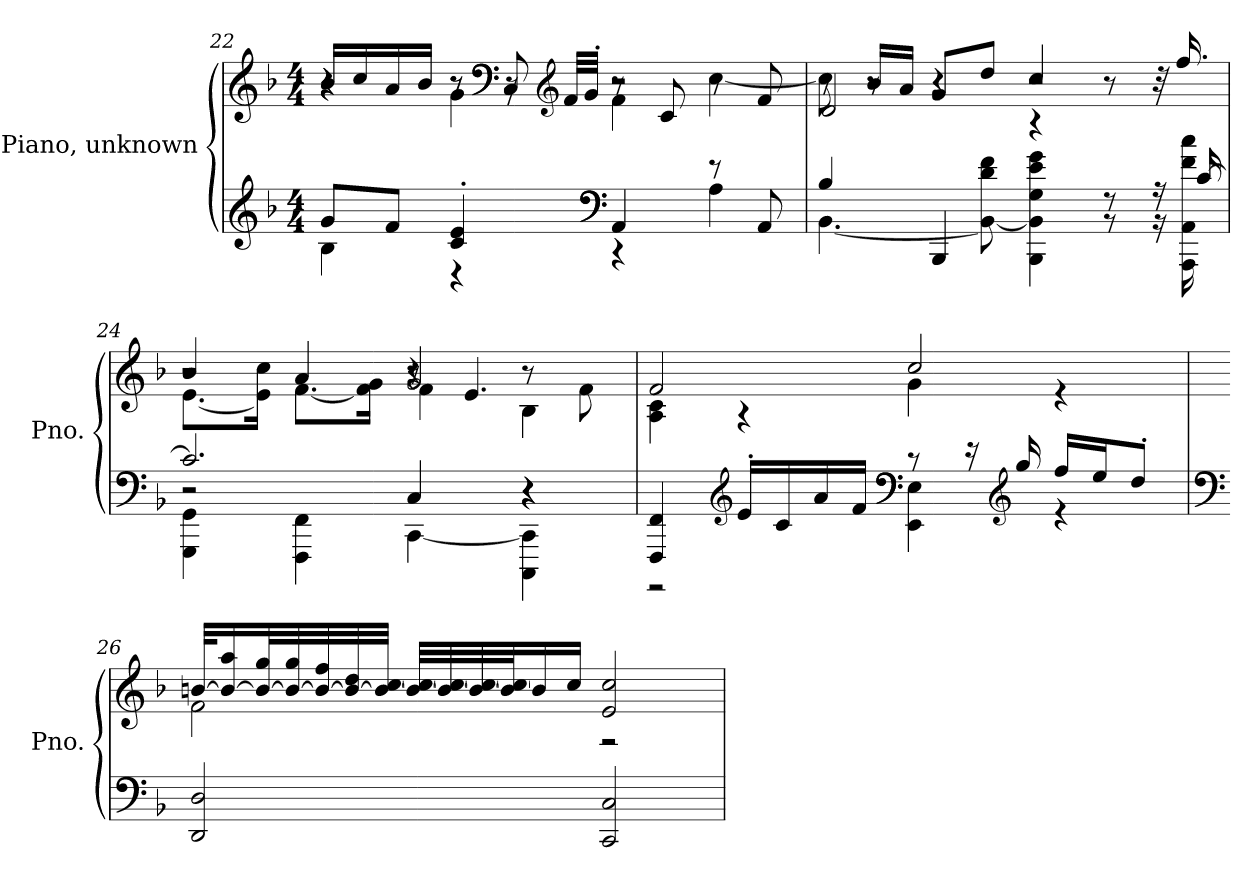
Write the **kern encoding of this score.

**kern	**kern
*part1	*part1
*staff2	*staff1
*I"Piano, unknown	*
*I'Pno.	*
!!LO:LB:g=z
*clefG2	*clefG2
*k[b-]	*k[b-]
*M4/4	*M4/4
=22	=22
*^	*^
*	*	*	*^
8g/L	4B-\	16b-/LL	4r	4r
.	.	16cc/	.	.
8f/J	.	16a/	.	.
.	.	16b-/JJ	.	.
4c/' 4e/'	4r	8r	4g\	8r
*	*	*clefF4	*	*
.	.	16r	.	8C/
*	*	*clefG2	*	*
.	.	32f/LLL	.	.
.	.	32g'/JJJ	.	.
*clefF4	*	*	*	*
4AA/	4r	8r	4f\	2r
.	.	8c/	.	.
8r	4A\	8r	[4cc\	.
8AA/	.	8f/	.	.
=23	=23	=23	=23	=23
4B-/	[4.BB-\	8r	8cc\]	2d/
.	.	16b-/LL	8r	.
.	.	16a/JJ	.	.
4BBB-/	.	8g/L	4r	.
.	8BB-\_ 8d\ 8f\	8dd/J	.	.
4r	4BBB-\ 4BB-\] 4G\ 4e\ 4g\	4cc/	2r	2r
8r	8r	8r	.	.
16r	16r	32r	.	.
.	.	16.ff/	.	.
[16c/	16AAA\ 16AA\ 16f\ 16cc\	.	.	.
=24	=24	=24	=24	=24
*	*^	*	*	*^
2.c/]	4GGG\ 4GG\	2r	4b-/	[8.e\L	2r	2r
.	.	.	.	16e\] 16cc\Jk	.	.
.	4FFF\ 4FF\	.	4a/	[8.f\L	.	.
.	.	.	.	16f\] 16g\Jk	.	.
.	[4CC\	4C/	2g/	4f\	8r	4r
.	.	.	.	.	4.e/	.
4r	4CCC\ 4CC\]	4r	.	8r	.	4B-\
.	.	.	.	8f\	.	.
*	*v	*v	*	*	*	*
*	*	*	*v	*v	*v
!!LO:LB:g=z
=25	=25	=25	=25
4FFF/ 4FF/	2r	2f/	4A\ 4c\
*clefG2	*	*	*
16e'/LL	.	.	4r
16c/	.	.	.
16a/	.	.	.
16f/JJ	.	.	.
*clefF4	*	*	*
8r	4EE\ 4E\	2cc/	4g\
16r	.	.	.
*clefG2	*	*	*
16gg/	.	.	.
16ff/LL	4r	.	4r
16ee/J	.	.	.
8dd'/J	.	.	.
*v	*v	*	*
=26	=26	=26
*clefF4	*	*
2DD/ 2D/	[32bn/KLL	2f\
.	16b/_ 16aa/	.
.	32b/_ 32gg/L	.
.	32b/_ 32gg/	.
.	32b/_ 32ff/	.
.	32b/_ 32dd/	.
.	32b/_ 32cc/JJJ	.
.	32b/_ 32cc/LLL	.
.	32b/_ 32cc/	.
.	32b/_ 32cc/	.
.	32b/_ 32cc/J	.
.	16b/]	.
.	16cc/JJ	.
2CC/ 2C/	2e/ 2cc/	2r
*	*v	*v
=	=
*-	*-
